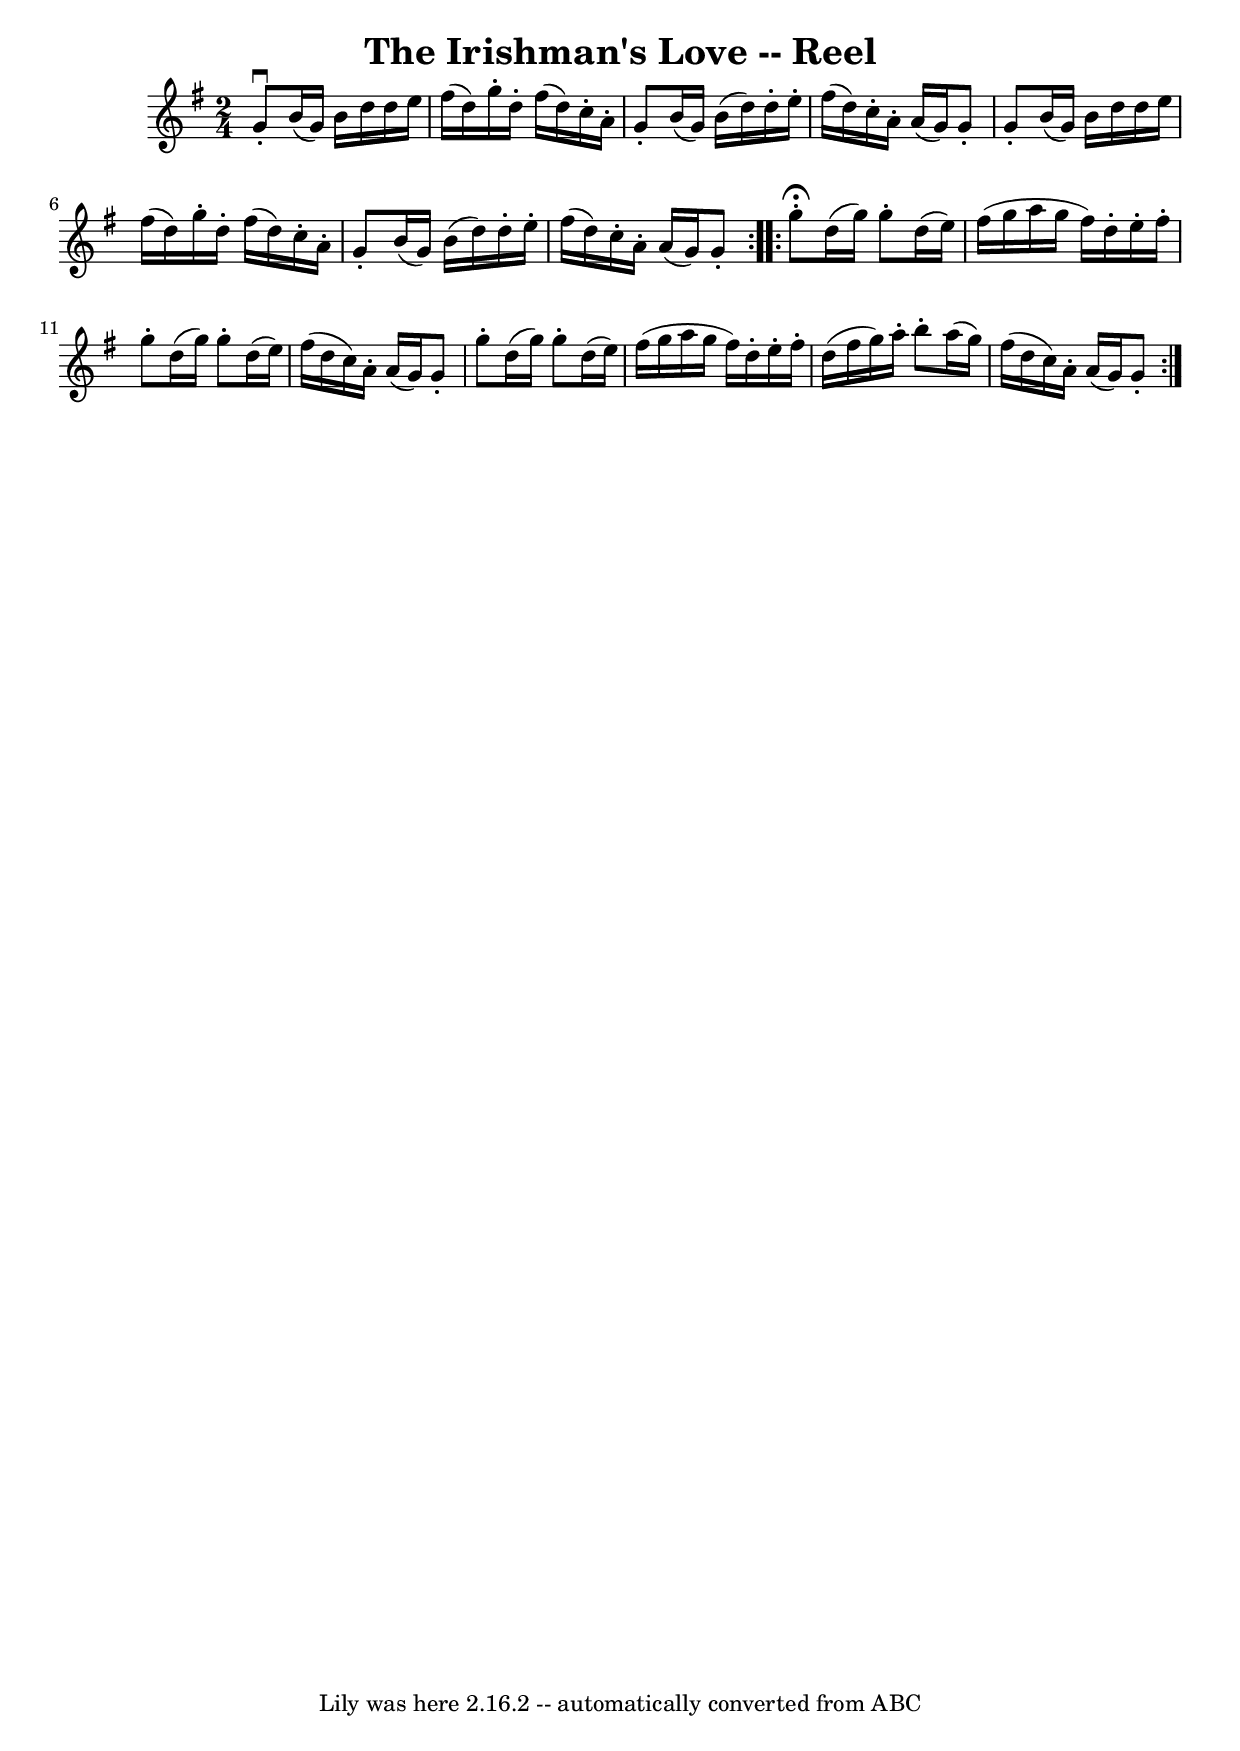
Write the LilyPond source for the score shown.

\version "2.7.40"
\include "Mammoth.ily"
\header {
	book = "Ryan's Mammoth Collection"
	crossRefNumber = "1"
	footnotes = "\\\\181"
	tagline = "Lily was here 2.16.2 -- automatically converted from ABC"
	title = "The Irishman's Love -- Reel"
}
voicedefault =  {
\set Score.defaultBarType = "empty"

\repeat volta 2 {
\time 2/4 \key g \major g'8^\downbow-. b'16 (g'16) b'16 d''16   
 d''16 e''16    |
 fis''16 (d''16) g''16 -. d''16 -.   
fis''16 (d''16) c''16 -. a'16 -.   |
 g'8 -. b'16 (g'16  
-) b'16 (d''16) d''16 -. e''16 -.   |
 fis''16 (d''16  
-) c''16 -. a'16 -. a'16 (g'16) g'8 -.   |
 g'8 -.   
b'16 (g'16) b'16 d''16 d''16 e''16    |
 fis''16 (
d''16) g''16 -. d''16 -. fis''16 (d''16) c''16 -. a'16 -.   
|
 g'8 -. b'16 (g'16) b'16 (d''16) d''16 -. e''16 
-.   |
 fis''16 (d''16) c''16 -. a'16 -. a'16 (g'16)  
 g'8 -.   } \repeat volta 2 { g''8^\fermata-. d''16 (g''16) g''8 
-. d''16 (e''16)   |
 fis''16 (g''16 a''16 g''16    
fis''16) d''16 -. e''16 -. fis''16 -.   |
 g''8 -. d''16 (
g''16) g''8 -. d''16 (e''16)   |
 fis''16 (d''16    
c''16) a'16 -. a'16 (g'16) g'8 -.   |
 g''8 -. d''16 
(g''16) g''8 -. d''16 (e''16)   |
 fis''16 (g''16    
a''16 g''16 fis''16) d''16 -. e''16 -. fis''16 -.   |
   
d''16 (fis''16 g''16) a''16 -. b''8 -. a''16 (g''16)   
|
 fis''16 (d''16 c''16) a'16 -. a'16 (g'16) g'8 
-.   }   
}

\score{
    <<

	\context Staff="default"
	{
	    \voicedefault 
	}

    >>
	\layout {
	}
	\midi {}
}
